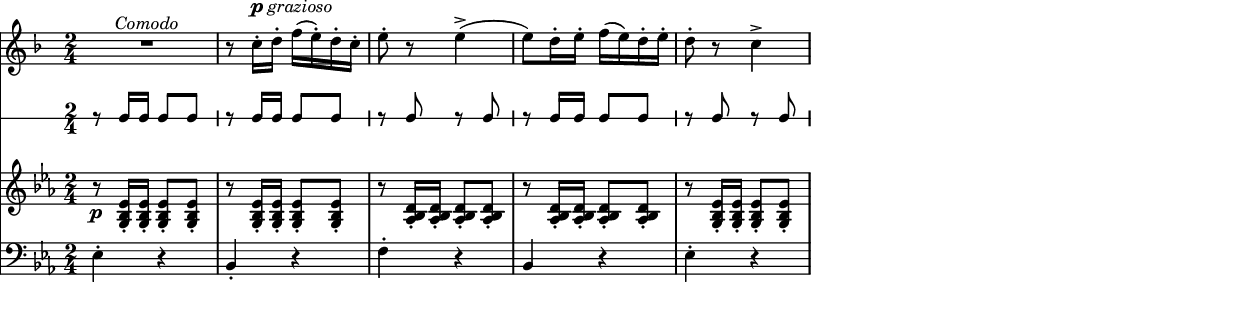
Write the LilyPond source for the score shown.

%% Generated by lilypond-book.py
%% Options: [exampleindent=10.16\mm,indent=0\mm,line-width=160\mm,quote]
\include "lilypond-book-preamble.ly"


% ****************************************************************
% Start cut-&-pastable-section
% ****************************************************************



\paper {
  indent = 0\mm
  line-width = 160\mm
  % offset the left padding, also add 1mm as lilypond creates cropped
  % images with a little space on the right
  line-width = #(- line-width (* mm  3.000000) (* mm 1))
  line-width = 160\mm - 2.0 * 10.16\mm
  % offset the left padding, also add 1mm as lilypond creates cropped
  % images with a little space on the right
  line-width = #(- line-width (* mm  3.000000) (* mm 1))
}

\layout {
  
}





% ****************************************************************
% ly snippet:
% ****************************************************************
\sourcefilename "staff-headword.ly"
\sourcefileline 0
% DO NOT EDIT this file manually; it is automatically
% generated from Documentation/snippets/new
% Make any changes in Documentation/snippets/new/
% and then run scripts/auxiliar/makelsr.py
%
% This file is in the public domain.
%% Note: this file works from version 2.15.32
\version "2.15.32"
\include "catalan.ly"
#(set-global-staff-size 15)
\paper{
  ragged-right=##t
  line-width=17\cm
  indent=0\cm
}


\header {
  lsrtags = "headwords"
  texidoc = ""
  doctitle = "headword"
} % begin verbatim


\header {
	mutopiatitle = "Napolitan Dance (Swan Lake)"
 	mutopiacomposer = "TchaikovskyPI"
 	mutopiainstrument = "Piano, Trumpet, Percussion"
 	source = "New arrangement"
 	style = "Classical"
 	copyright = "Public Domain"
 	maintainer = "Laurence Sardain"
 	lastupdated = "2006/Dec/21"
%	title = "Le Lac des Cygnes"
%	subtitle = "Danse Napolitaine"
%	composer = "Piotr Ilitch Tchaïkovski"
%	arranger = "arr. Laurence Sardain"
%       footer = "Mutopia-2006/12/22-896"
}

trompette = \relative do'' {
  \clef treble
  \key mib \major
  \time 2/4
  R2^\markup { \italic Comodo } |
  r8 \once \override TextScript #'padding = #2.0
  sib16-.^\markup {\dynamic p \italic grazioso} do-. mib( re)-. do-. sib-. |
  re8-. r8 re4->( |
  re8) do16-. re-. mib( re) do-. re-. |
  do8-. r8 sib4-> |
}

tambourin = \relative do' {
  \time 2/4
  r8 do16 do do8 do |
  r8 do16 do do8 do |
  r8 do r do |
  r8 do16 do do8 do |
  r8 do r do |
}

tambourinMidi = \drummode {
  \time 2/4
  r8 tamb16 tamb tamb8 tamb |
  r8 tamb16 tamb tamb8 tamb |
  r8 tamb r tamb |
  r8 tamb16 tamb tamb8 tamb |
  r8 tamb r tamb |
}

upper = \relative do' {
  \clef treble
  \key mib \major
  \time 2/4
  r8\p <sol sib mib>16-. <sol sib mib>-. <sol sib mib>8-. <sol sib mib>-. |
  r8 <sol sib mib>16-. <sol sib mib>-. <sol sib mib>8-. <sol sib mib>-. |
  r8 <lab sib re>16-. <lab sib re>-. <lab sib re>8-. <lab sib re>-. |
  r8 <lab sib re>16-. <lab sib re>-. <lab sib re>8-. <lab sib re>-. |
  r8 <sol sib mib>16-. <sol sib mib>-. <sol sib mib>8-. <sol sib mib>-. |
}

lower = \relative do {
  \clef bass
  \key mib \major
  \time 2/4
  mib4-. r4 |
  sib-. r |
  fa'-. r |
  sib, r |
  mib4-. r4 |
}


\score {
  <<
    \context Staff = "trumpet" <<
      \set Staff.instrumentName = \markup { "Trumpet" \concat{ B \teeny \raise #0.4 \flat } }
      \transpose sib do'
      \trompette
    >>
    \context RhythmicStaff = "tambourin" <<
      \set Staff.instrumentName = "Tambourine"
      \tambourin
    >>
    \context PianoStaff = "prima" <<
      \set PianoStaff.instrumentName = "Piano  "
      \context Staff = "uppera" \upper
      \context Staff = "lowera" \lower
    >>
  >>
  \layout { }
}
\score {
  <<
    \context Staff = "trumpet" {
      \set Staff.midiInstrument = "trumpet"
      \trompette
    }
    \context DrumStaff = "tambourin" {
      \tambourinMidi
    }
    \context Staff = "piano" <<
      \upper
      \lower
    >>
  >>
  \midi {
    \tempo 4 = 72
  }
}




% ****************************************************************
% end ly snippet
% ****************************************************************
